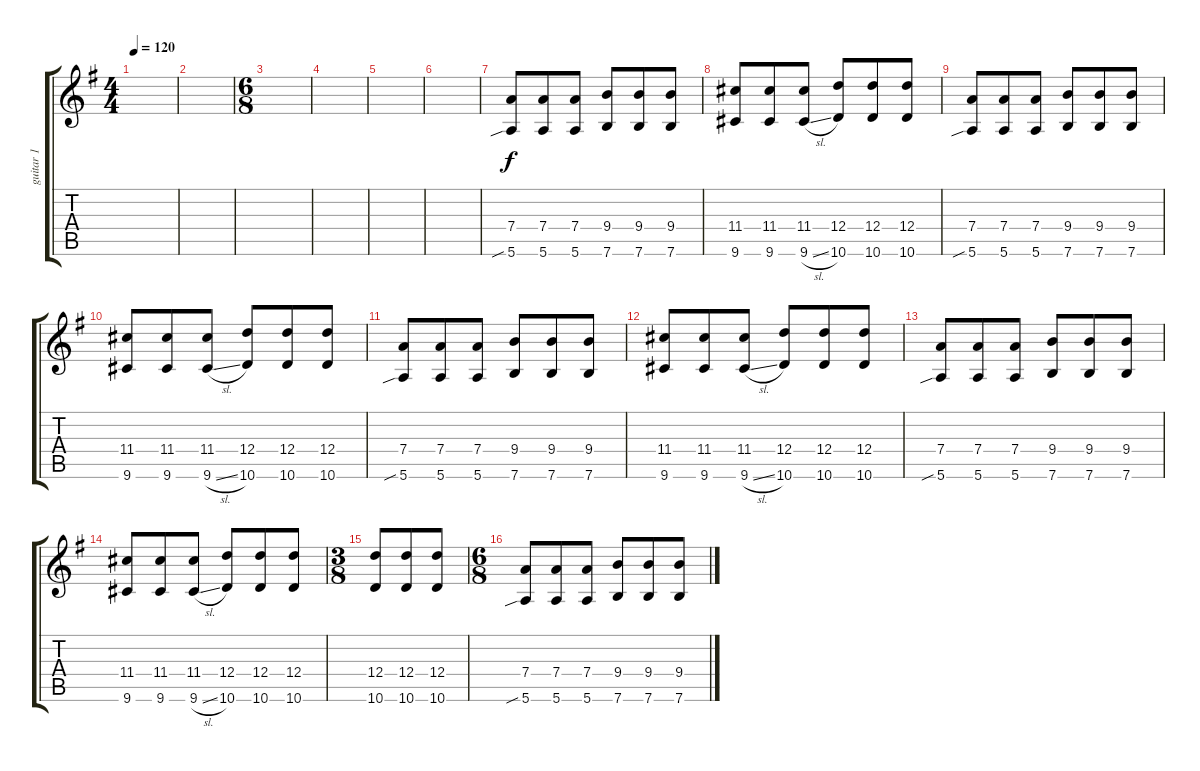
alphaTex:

\track ("guitar 1" "guitar 1") {instrument overdrivenguitar}
\staff {score tabs}
\tuning (E4 B3 G3 D3 A2 E2) {hide}
\ts (4 4)
\tempo 120
\clef g2
\ks g
|
|
\ts (6 8)
|
|
|
|
(7.4 5.6{sib}).8 (7.4 5.6).8 (7.4 5.6).8 (9.4 7.6).8 (9.4 7.6).8 (9.4 7.6).8 |
(11.4 9.6).8 (11.4 9.6).8 (11.4 9.6{sl}).8 (12.4 10.6).8 (12.4 10.6).8 (12.4 10.6).8 |
(7.4 5.6{sib}).8 (7.4 5.6).8 (7.4 5.6).8 (9.4 7.6).8 (9.4 7.6).8 (9.4 7.6).8 |
(11.4 9.6).8 (11.4 9.6).8 (11.4 9.6{sl}).8 (12.4 10.6).8 (12.4 10.6).8 (12.4 10.6).8 |
(7.4 5.6{sib}).8 (7.4 5.6).8 (7.4 5.6).8 (9.4 7.6).8 (9.4 7.6).8 (9.4 7.6).8 |
(11.4 9.6).8 (11.4 9.6).8 (11.4 9.6{sl}).8 (12.4 10.6).8 (12.4 10.6).8 (12.4 10.6).8 |
(7.4 5.6{sib}).8 (7.4 5.6).8 (7.4 5.6).8 (9.4 7.6).8 (9.4 7.6).8 (9.4 7.6).8 |
(11.4 9.6).8 (11.4 9.6).8 (11.4 9.6{sl}).8 (12.4 10.6).8 (12.4 10.6).8 (12.4 10.6).8 |
\ts (3 8)
(12.4 10.6).8 (12.4 10.6).8 (12.4 10.6).8 |
\ts (6 8)
(7.4 5.6{sib}).8 (7.4 5.6).8 (7.4 5.6).8 (9.4 7.6).8 (9.4 7.6).8 (9.4 7.6).8
